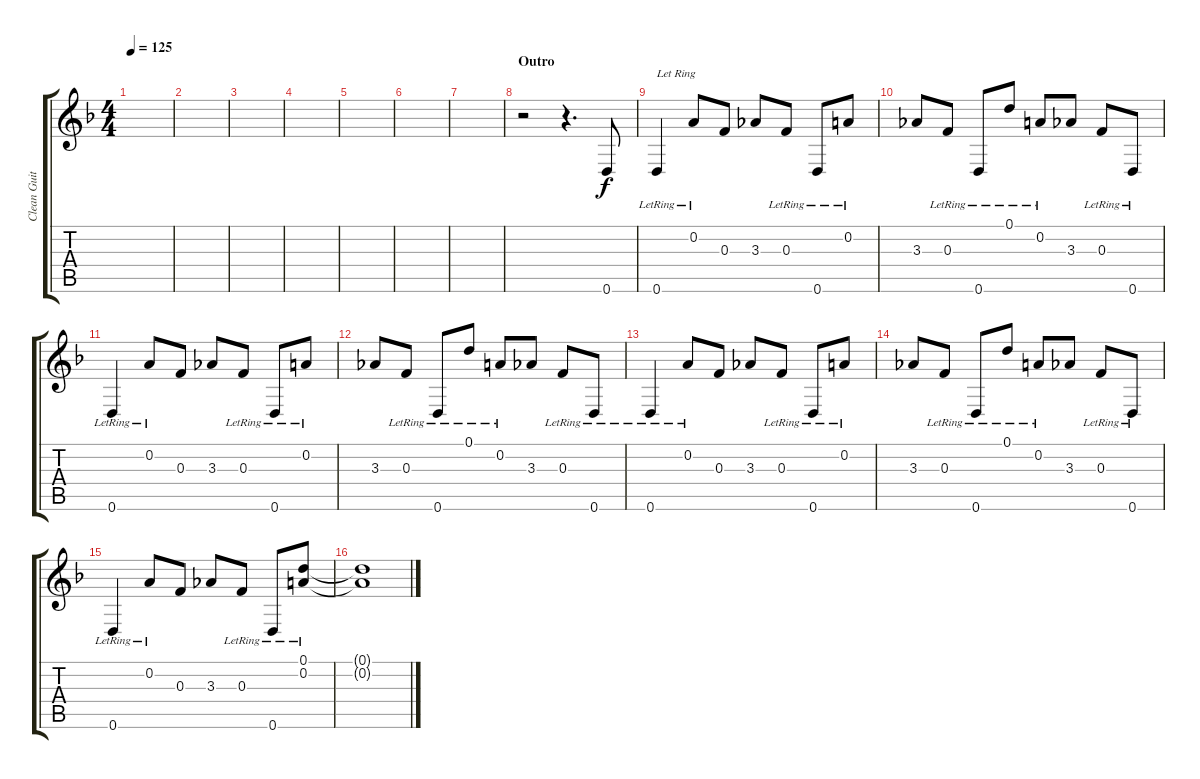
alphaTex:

\track ("Clean Guitar" "Clean Guit") {instrument acousticguitarsteel}
\staff {score tabs}
\tuning (D4 A3 F3 C3 G2 D2) {hide}
\ts (4 4)
\tempo 125
\clef g2
\ks dminor
|
|
|
|
|
|
|
\section ("" "Outro")
r.2 r.4{d} 0.6.8 |
0.6{lr}.4{txt "Let Ring"} 0.2{lr}.8 0.3.8 3.3.8 0.3{lr}.8 0.6{lr}.8 0.2{lr}.8 |
3.3.8 0.3{lr}.8 0.6{lr}.8 0.1{lr}.8 0.2{lr}.8 3.3.8 0.3{lr}.8 0.6{lr}.8 |
0.6{lr}.4 0.2{lr}.8 0.3.8 3.3.8 0.3{lr}.8 0.6{lr}.8 0.2{lr}.8 |
3.3.8 0.3{lr}.8 0.6{lr}.8 0.1{lr}.8 0.2{lr}.8 3.3.8 0.3{lr}.8 0.6{lr}.8 |
0.6{lr}.4 0.2{lr}.8 0.3.8 3.3.8 0.3{lr}.8 0.6{lr}.8 0.2{lr}.8 |
3.3.8 0.3{lr}.8 0.6{lr}.8 0.1{lr}.8 0.2{lr}.8 3.3.8 0.3{lr}.8 0.6{lr}.8 |
0.6{lr}.4 0.2{lr}.8 0.3.8 3.3.8 0.3{lr}.8 0.6{lr}.8 (0.1{lr} 0.2{lr}).8 |
(0.1{t} 0.2{t}).1
